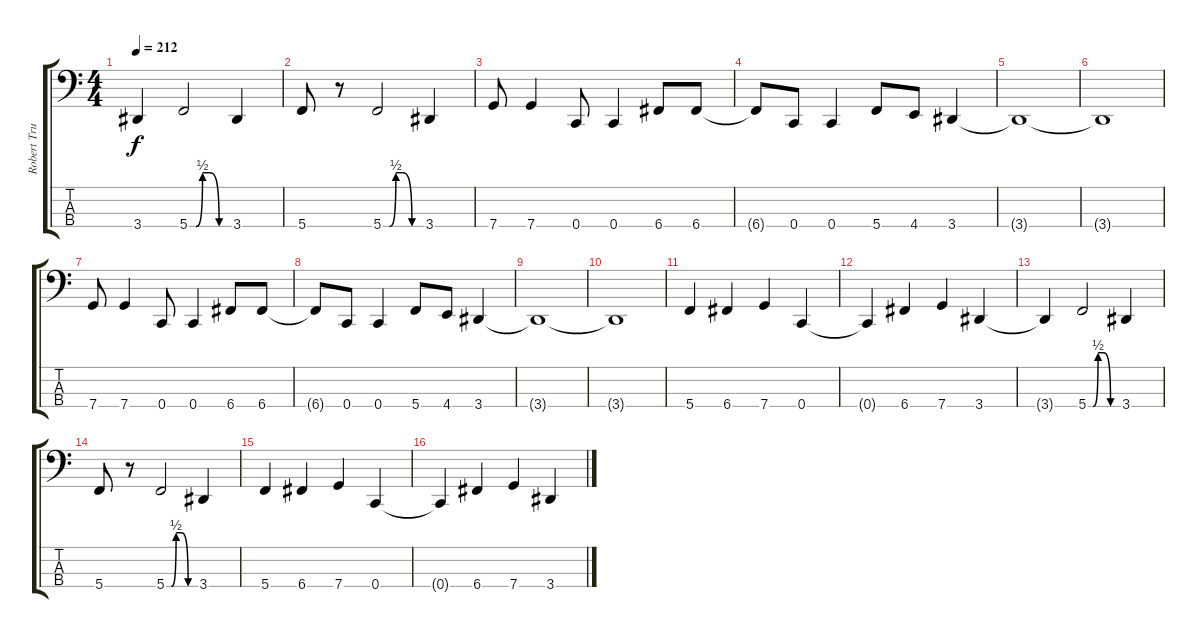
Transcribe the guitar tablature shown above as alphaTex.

\track ("Robert Trujillo" "Robert Tru") {instrument electricbassfinger}
\staff {score tabs}
\tuning (F2 C2 G1 C1) {hide}
\ts (4 4)
\tempo 212
\clef f4
\ks c
3.4{t}.4{dy f} 5.4{be (custom 0 0 10 0 20 2 30 2 45 0 60 0)}.2 3.4.4 |
5.4.8 r.8 5.4{be (custom 0 0 10 0 20 2 30 2 45 0 60 0)}.2 3.4.4 |
7.4.8 7.4.4 0.4.8 0.4.4 6.4.8 6.4.8 |
6.4{t}.8 0.4.8 0.4.4 5.4.8 4.4.8 3.4.4 |
3.4{t}.1 |
3.4{t}.1 |
7.4.8 7.4.4 0.4.8 0.4.4 6.4.8 6.4.8 |
6.4{t}.8 0.4.8 0.4.4 5.4.8 4.4.8 3.4.4 |
3.4{t}.1 |
3.4{t}.1 |
5.4.4 6.4.4 7.4.4 0.4.4 |
0.4{t}.4 6.4.4 7.4.4 3.4.4 |
3.4{t}.4 5.4{be (custom 0 0 10 0 20 2 30 2 45 0 60 0)}.2 3.4.4 |
5.4.8 r.8 5.4{be (custom 0 0 10 0 20 2 30 2 45 0 60 0)}.2 3.4.4 |
5.4.4 6.4.4 7.4.4 0.4.4 |
0.4{t}.4 6.4.4 7.4.4 3.4.4
